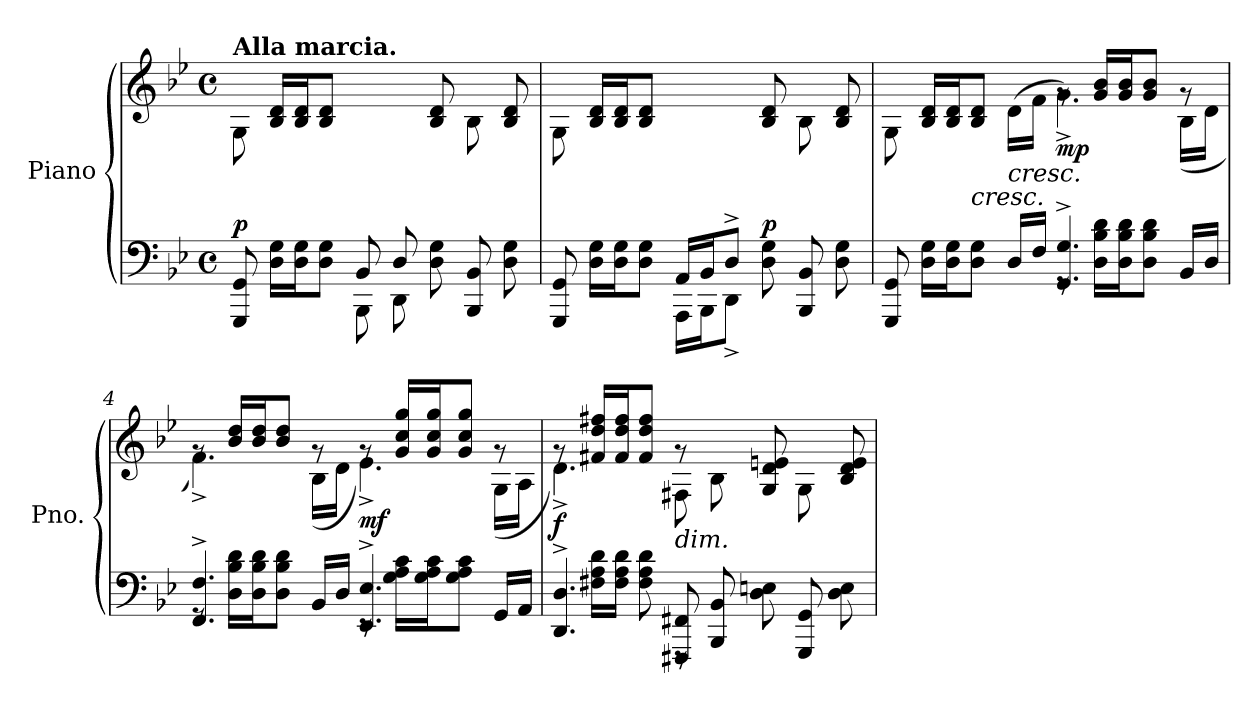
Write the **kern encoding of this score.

**kern	**kern	**dynam
*part1	*part1	*part1
*staff2	*staff1	*staff1/2
*I"Piano	*	*
*I'Pno.	*	*
*clefF4	*clefG2	*
*k[b-e-]	*k[b-e-]	*
*M4/4	*M4/4	*
*met(c)	*met(c)	*
*MM108	*MM108	*
=1	=1	=1
*^	*	*
!	!	!LO:TX:a:B:t=Alla marcia.	!
!	!	!	!LO:DY:a=2
4.ryy	8GGG/ 8GG/	8G\	p
.	16D\ 16G\LL	16B-/ 16d/LL	.
.	16D\ 16G\J	16B-/ 16d/J	.
.	8D\ 8G\J	8B-/ 8d/J	.
8BB-/	8BBB-\	4ryy	.
8D/	8DD\	.	.
4.ryy	8D\ 8G\	8B-/ 8d/	.
.	8BBB-/ 8BB-/	8B-\	.
.	8D\ 8G\	8B-/ 8d/	.
=2	=2	=2	=2
4.ryy	8GGG/ 8GG/	8G\	.
.	16D\ 16G\LL	16B-/ 16d/LL	.
.	16D\ 16G\J	16B-/ 16d/J	.
.	8D\ 8G\J	8B-/ 8d/J	.
16AA/LL	16AAA\LL	4ryy	.
16BB-/J	16BBB-\J	.	.
8D^/J	8DD^\J	.	.
!	!	!	!LO:DY:a=2
4.ryy	8D\ 8G\	8B-/ 8d/	p
.	8BBB-/ 8BB-/	8B-\	.
.	8D\ 8G\	8B-/ 8d/	.
=3	=3	=3	=3
*	*	*^	*
8GGG/ 8GG/	2ryy	8ryy	8G\	.
16D\ 16G\LL	.	16B-/ 16d/LL	8ryy	.
16D\ 16G\J	.	16B-/ 16d/J	.	.
!LO:TX:a:i:t=cresc.	!	!	!	!
8D\ 8G\J	.	8B-/ 8d/J	8ryy	.
!	!	!	!	!LO:HP:b
16D/LL	.	8ryy	(16d\LL	<
16F/JJ	.	.	16f\JJ	.
!	!	!	!	!LO:DY:b
4.GG/^ 4.G/^	8rGG	8rg	4.g^\)	mp
.	16D\ 16B-\ 16d\LL	16g/ 16b-/LL	.	.
.	16D\ 16B-\ 16d\J	16g/ 16b-/J	.	.
.	8D\ 8B-\ 8d\J	8g/ 8b-/J	.	.
16BB-/LL	8ryy	8rg	(16B-\LL	.
16D/JJ	.	.	16d\JJ	.
!!LO:LB:g=z	!!
=4	=4	=4	=4	=4
4.FF/^ 4.F/^	8rGG	8rg	4.f^\)	.
.	16D\ 16B-\ 16d\LL	16b-/ 16dd/LL	.	.
.	16D\ 16B-\ 16d\J	16b-/ 16dd/J	.	.
.	8D\ 8B-\ 8d\J	8b-/ 8dd/J	.	.
16BB-/LL	8ryy	8rg	(16B-\LL	.
16D/JJ	.	.	16d\JJ	.
!	!	!	!	!LO:DY:b
4.EE-/^ 4.E-/^	8rEE	8rg	4.e-^\)	mf
.	16G\ 16A\ 16c\LL	16g/ 16cc/ 16gg/LL	.	.
.	16G\ 16A\ 16c\J	16g/ 16cc/ 16gg/J	.	.
.	8G\ 8A\ 8c\J	8g/ 8cc/ 8gg/J	.	.
16GG/LL	8ryy	8rg	(16G\LL	.
16AA/JJ	.	.	16A\JJ	.
*v	*v	*	*	*
*	*v	*v	*
.	.	[
=5	=5	=5
*^	*^	*
!	!	!	!	!LO:DY:b
4.DD/^ 4.D/^	8ryy	8rg	4.d^\)	f
.	16F#X\ 16A\ 16d\LL	16f#X/ 16dd/ 16ff#X/LL	.	.
.	16F#\ 16A\ 16d\JJ	16f#/ 16dd/ 16ff#/J	.	.
.	8F#\ 8A\ 8d\	8f#/ 8dd/ 8ff#/J	.	.
!	!	!LO:TX:b:i:t=dim.	!	!
8FFF#X/ 8FF#X/	8rFFF	8rg	8F#X\	.
8BBB-/ 8BB-/	8ryy	8ryy	8B-\	.
8ryy	8D\ 8En\	8G/ 8d/ 8en/	8ryy	.
8GGG/ 8GG/	8ryy	8ryy	8G\	.
8ryy	8D\ 8E\	8B-/ 8d/ 8e/	8ryy	.
*v	*v	*	*	*
*	*v	*v	*
=	=	=
*-	*-	*-
